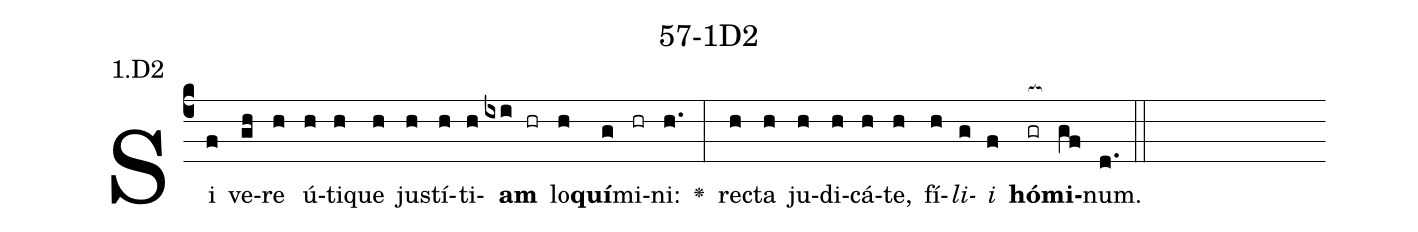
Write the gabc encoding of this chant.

name: 57-1D2;
annotation: 1.D2;
%%
(c4)Si(f) ve(gh)re(h) ú(h)ti(h)que(h) jus(h)tí(h)ti(h)<b>am</b>(ixi hr) lo(h)<b>quí</b>(g)mi(hr)ni:(h.) <v>\greheightstar</v>(:) rec(h)ta(h) ju(h)di(h)cá(h)te,(h) fí(h)<i>li</i>(g)<i>i</i>(f) <b>hó</b>(gr[ocb:1{])<b>mi</b>(gf[ocb:0}])num.(d.) (::)


%E(h) u(h) o(g) u(f) a(gf) e.(d.) (::)
